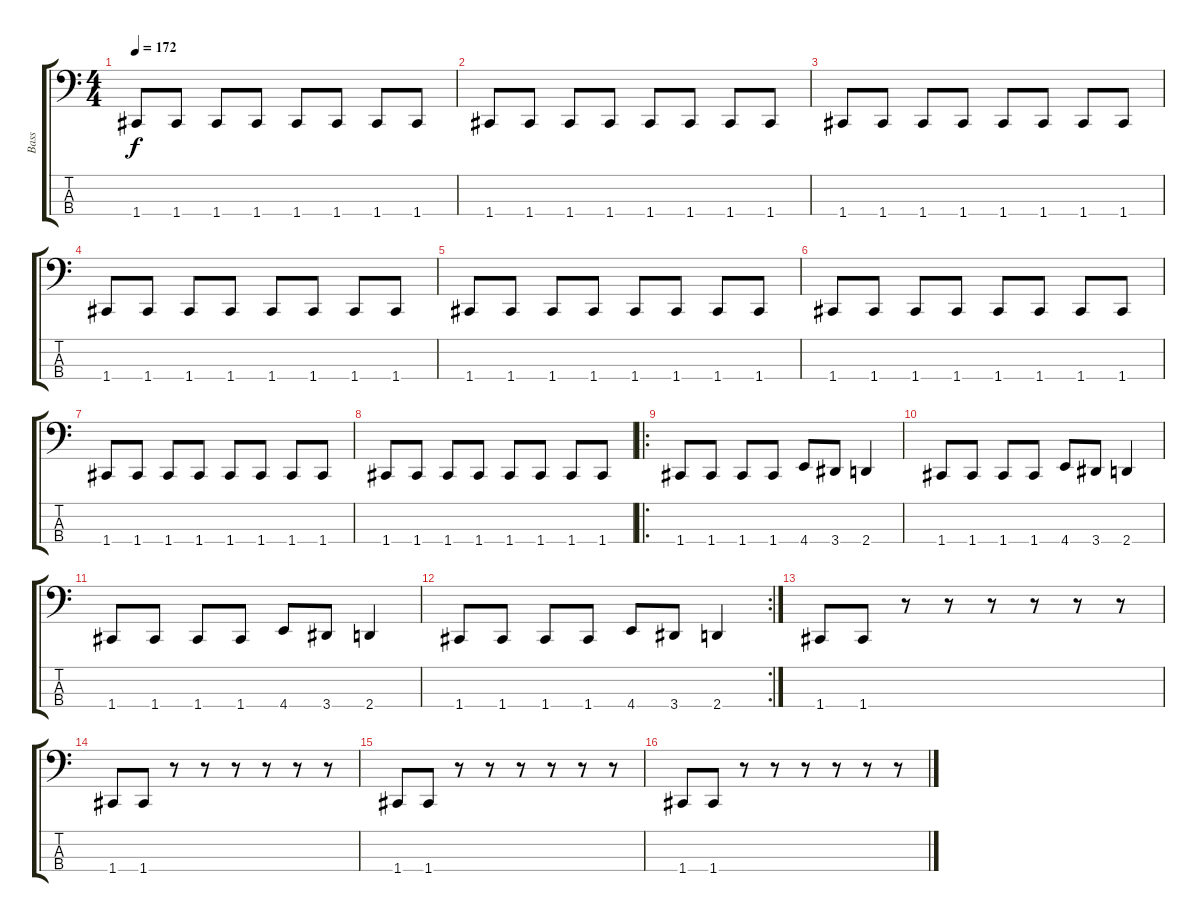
\track ("Bass" "Bass") {instrument electricbassfinger}
\staff {score tabs}
\tuning (F2 C2 G1 C1) {hide}
\ts (4 4)
\tempo 172
\clef f4
\ks c
1.4.8{dy f} 1.4.8 1.4.8 1.4.8 1.4.8 1.4.8 1.4.8 1.4.8 |
1.4.8 1.4.8 1.4.8 1.4.8 1.4.8 1.4.8 1.4.8 1.4.8 |
1.4.8 1.4.8 1.4.8 1.4.8 1.4.8 1.4.8 1.4.8 1.4.8 |
1.4.8 1.4.8 1.4.8 1.4.8 1.4.8 1.4.8 1.4.8 1.4.8 |
1.4.8 1.4.8 1.4.8 1.4.8 1.4.8 1.4.8 1.4.8 1.4.8 |
1.4.8 1.4.8 1.4.8 1.4.8 1.4.8 1.4.8 1.4.8 1.4.8 |
1.4.8 1.4.8 1.4.8 1.4.8 1.4.8 1.4.8 1.4.8 1.4.8 |
1.4.8 1.4.8 1.4.8 1.4.8 1.4.8 1.4.8 1.4.8 1.4.8 |
\ro
1.4.8 1.4.8 1.4.8 1.4.8 4.4.8 3.4.8 2.4.4 |
1.4.8 1.4.8 1.4.8 1.4.8 4.4.8 3.4.8 2.4.4 |
1.4.8 1.4.8 1.4.8 1.4.8 4.4.8 3.4.8 2.4.4 |
\rc 2
1.4.8 1.4.8 1.4.8 1.4.8 4.4.8 3.4.8 2.4.4 |
1.4.8 1.4.8 r.8 r.8 r.8 r.8 r.8 r.8 |
1.4.8 1.4.8 r.8 r.8 r.8 r.8 r.8 r.8 |
1.4.8 1.4.8 r.8 r.8 r.8 r.8 r.8 r.8 |
1.4.8 1.4.8 r.8 r.8 r.8 r.8 r.8 r.8
